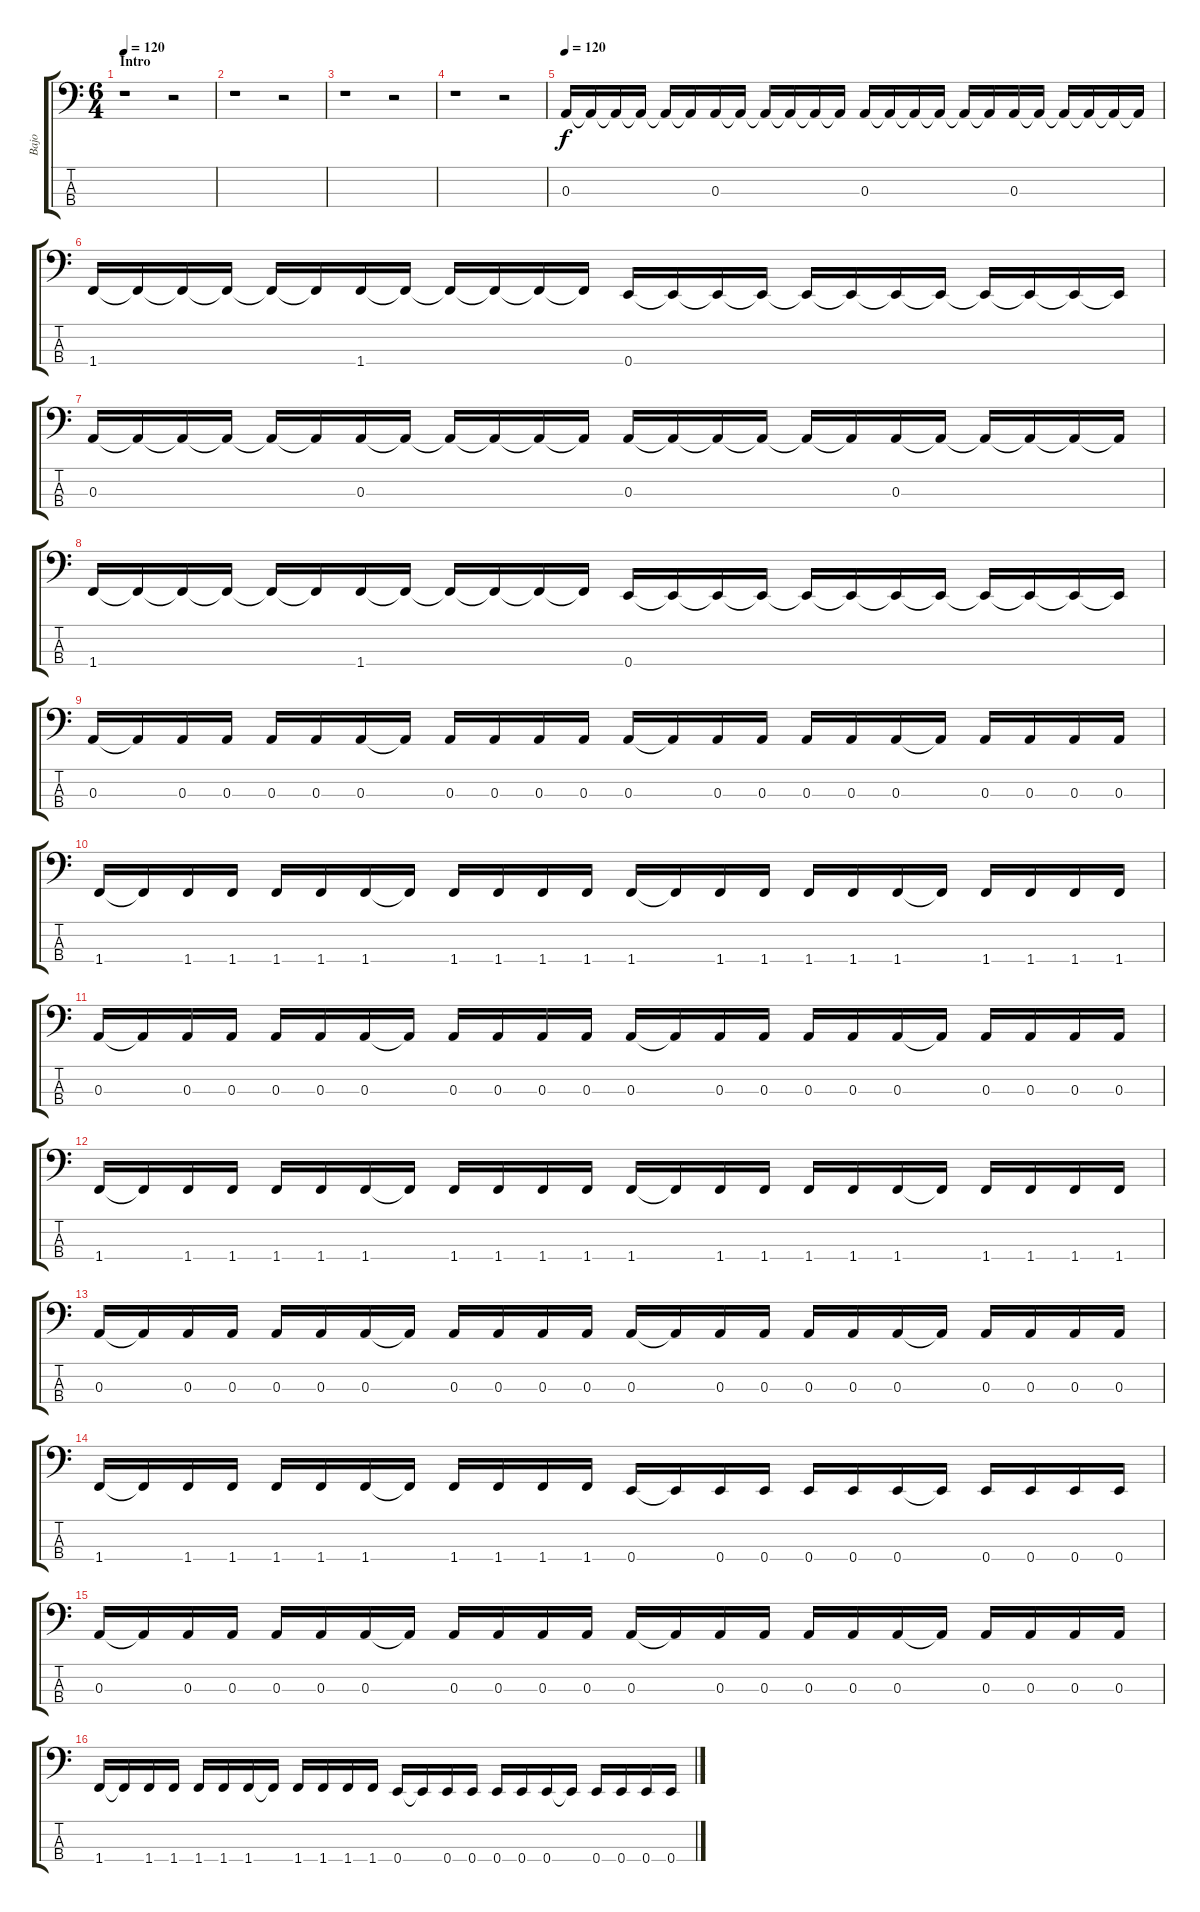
\track ("Bajo" "Bajo") {instrument electricbassfinger}
\staff {score tabs}
\tuning (G2 D2 A1 E1) {hide}
\ts (6 4)
\section ("" "Intro")
\tempo 120
\tempo 100
\tempo 120
\clef f4
\ks c
r.1{dy f instrument electricbassfinger} r.2 |
r.1 r.2 |
r.1 r.2 |
r.1 r.2 |
\tempo 120
0.3.16 0.3{t}.16 0.3{t}.16 0.3{t}.16 0.3{t}.16 0.3{t}.16 0.3.16 0.3{t}.16 0.3{t}.16 0.3{t}.16 0.3{t}.16 0.3{t}.16 0.3.16 0.3{t}.16 0.3{t}.16 0.3{t}.16 0.3{t}.16 0.3{t}.16 0.3.16 0.3{t}.16 0.3{t}.16 0.3{t}.16 0.3{t}.16 0.3{t}.16 |
1.4.16 1.4{t}.16 1.4{t}.16 1.4{t}.16 1.4{t}.16 1.4{t}.16 1.4.16 1.4{t}.16 1.4{t}.16 1.4{t}.16 1.4{t}.16 1.4{t}.16 0.4.16 0.4{t}.16 0.4{t}.16 0.4{t}.16 0.4{t}.16 0.4{t}.16 0.4{t}.16 0.4{t}.16 0.4{t}.16 0.4{t}.16 0.4{t}.16 0.4{t}.16 |
0.3.16 0.3{t}.16 0.3{t}.16 0.3{t}.16 0.3{t}.16 0.3{t}.16 0.3.16 0.3{t}.16 0.3{t}.16 0.3{t}.16 0.3{t}.16 0.3{t}.16 0.3.16 0.3{t}.16 0.3{t}.16 0.3{t}.16 0.3{t}.16 0.3{t}.16 0.3.16 0.3{t}.16 0.3{t}.16 0.3{t}.16 0.3{t}.16 0.3{t}.16 |
1.4.16 1.4{t}.16 1.4{t}.16 1.4{t}.16 1.4{t}.16 1.4{t}.16 1.4.16 1.4{t}.16 1.4{t}.16 1.4{t}.16 1.4{t}.16 1.4{t}.16 0.4.16 0.4{t}.16 0.4{t}.16 0.4{t}.16 0.4{t}.16 0.4{t}.16 0.4{t}.16 0.4{t}.16 0.4{t}.16 0.4{t}.16 0.4{t}.16 0.4{t}.16 |
0.3.16 0.3{t}.16 0.3.16 0.3.16 0.3.16 0.3.16 0.3.16 0.3{t}.16 0.3.16 0.3.16 0.3.16 0.3.16 0.3.16 0.3{t}.16 0.3.16 0.3.16 0.3.16 0.3.16 0.3.16 0.3{t}.16 0.3.16 0.3.16 0.3.16 0.3.16 |
1.4.16 1.4{t}.16 1.4.16 1.4.16 1.4.16 1.4.16 1.4.16 1.4{t}.16 1.4.16 1.4.16 1.4.16 1.4.16 1.4.16 1.4{t}.16 1.4.16 1.4.16 1.4.16 1.4.16 1.4.16 1.4{t}.16 1.4.16 1.4.16 1.4.16 1.4.16 |
0.3.16 0.3{t}.16 0.3.16 0.3.16 0.3.16 0.3.16 0.3.16 0.3{t}.16 0.3.16 0.3.16 0.3.16 0.3.16 0.3.16 0.3{t}.16 0.3.16 0.3.16 0.3.16 0.3.16 0.3.16 0.3{t}.16 0.3.16 0.3.16 0.3.16 0.3.16 |
1.4.16 1.4{t}.16 1.4.16 1.4.16 1.4.16 1.4.16 1.4.16 1.4{t}.16 1.4.16 1.4.16 1.4.16 1.4.16 1.4.16 1.4{t}.16 1.4.16 1.4.16 1.4.16 1.4.16 1.4.16 1.4{t}.16 1.4.16 1.4.16 1.4.16 1.4.16 |
0.3.16 0.3{t}.16 0.3.16 0.3.16 0.3.16 0.3.16 0.3.16 0.3{t}.16 0.3.16 0.3.16 0.3.16 0.3.16 0.3.16 0.3{t}.16 0.3.16 0.3.16 0.3.16 0.3.16 0.3.16 0.3{t}.16 0.3.16 0.3.16 0.3.16 0.3.16 |
1.4.16 1.4{t}.16 1.4.16 1.4.16 1.4.16 1.4.16 1.4.16 1.4{t}.16 1.4.16 1.4.16 1.4.16 1.4.16 0.4.16 0.4{t}.16 0.4.16 0.4.16 0.4.16 0.4.16 0.4.16 0.4{t}.16 0.4.16 0.4.16 0.4.16 0.4.16 |
0.3.16 0.3{t}.16 0.3.16 0.3.16 0.3.16 0.3.16 0.3.16 0.3{t}.16 0.3.16 0.3.16 0.3.16 0.3.16 0.3.16 0.3{t}.16 0.3.16 0.3.16 0.3.16 0.3.16 0.3.16 0.3{t}.16 0.3.16 0.3.16 0.3.16 0.3.16 |
1.4.16 1.4{t}.16 1.4.16 1.4.16 1.4.16 1.4.16 1.4.16 1.4{t}.16 1.4.16 1.4.16 1.4.16 1.4.16 0.4.16 0.4{t}.16 0.4.16 0.4.16 0.4.16 0.4.16 0.4.16 0.4{t}.16 0.4.16 0.4.16 0.4.16 0.4.16
